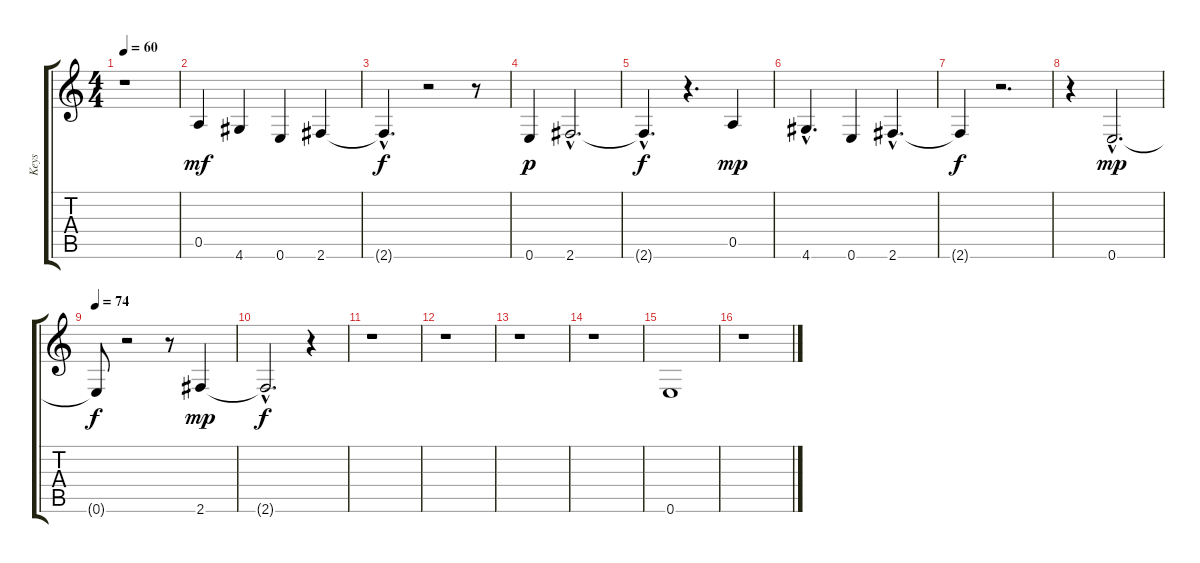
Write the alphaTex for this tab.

\track ("Keys" "Keys") {instrument synthbass1}
\staff {score tabs}
\tuning (E4 B3 G3 D3 A2 E2) {hide}
\ts (4 4)
\tempo 60
\clef g2
\ks c
r.1{dy f} |
0.5.4{dy mf volume 12 balance 4 instrument synthbass2} 4.6.4 0.6.4 2.6.4 |
2.6{hac t}.4{d dy f} r.2 r.8 |
0.6.4{dy p} 2.6{hac}.2{d} |
2.6{hac t}.4{d dy f} r.4{d} 0.5.4{dy mp} |
4.6{hac}.4{d} 0.6.4 2.6{hac}.4{d} |
2.6{t}.4{dy f} r.2{d} |
r.4 0.6{hac}.2{d dy mp} |
\tempo 74
0.6{t}.8{dy f} r.2 r.8 2.6.4{dy mp} |
2.6{hac t}.2{d dy f} r.4 |
r.1 |
r.1 |
r.1 |
r.1 |
0.6.1 |
r.1
